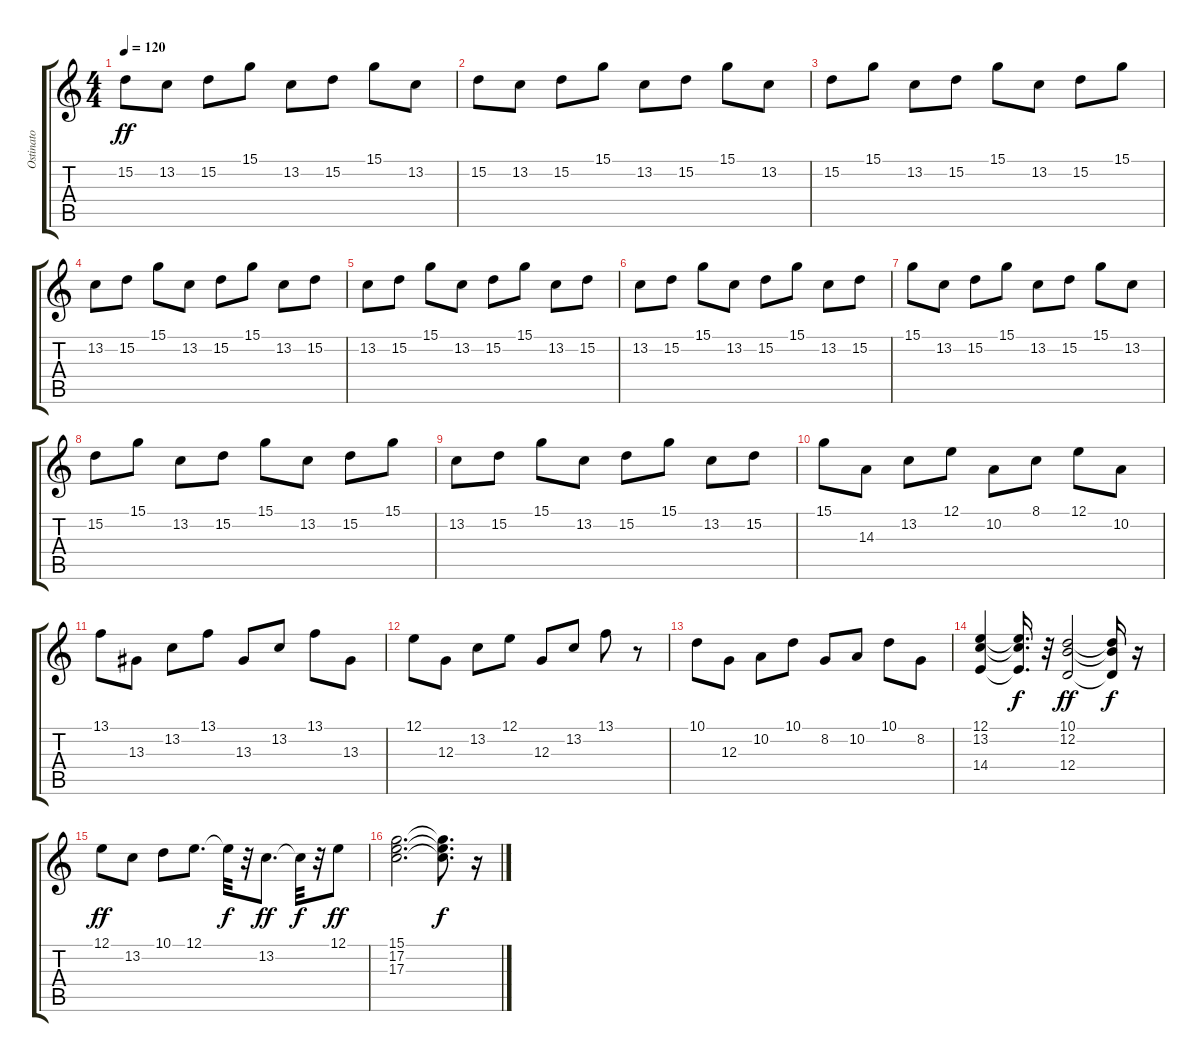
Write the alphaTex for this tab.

\track ("Ostinato" "Ostinato") {instrument acousticgrandpiano}
\staff {score tabs}
\tuning (E4 B3 G3 D3 A2 E2) {hide}
\ts (4 4)
\tempo 120
\clef g2
\ks c
15.2.8{dy ff} 13.2.8 15.2.8 15.1.8 13.2.8 15.2.8 15.1.8 13.2.8 |
15.2.8 13.2.8 15.2.8 15.1.8 13.2.8 15.2.8 15.1.8 13.2.8 |
15.2.8 15.1.8 13.2.8 15.2.8 15.1.8 13.2.8 15.2.8 15.1.8 |
13.2.8 15.2.8 15.1.8 13.2.8 15.2.8 15.1.8 13.2.8 15.2.8 |
13.2.8 15.2.8 15.1.8 13.2.8 15.2.8 15.1.8 13.2.8 15.2.8 |
13.2.8 15.2.8 15.1.8 13.2.8 15.2.8 15.1.8 13.2.8 15.2.8 |
15.1.8 13.2.8 15.2.8 15.1.8 13.2.8 15.2.8 15.1.8 13.2.8 |
15.2.8 15.1.8 13.2.8 15.2.8 15.1.8 13.2.8 15.2.8 15.1.8 |
13.2.8 15.2.8 15.1.8 13.2.8 15.2.8 15.1.8 13.2.8 15.2.8 |
15.1.8 14.3.8 13.2.8 12.1.8 10.2.8 8.1.8 12.1.8 10.2.8 |
13.1.8 13.3.8 13.2.8 13.1.8 13.3.8 13.2.8 13.1.8 13.3.8 |
12.1.8 12.3.8 13.2.8 12.1.8 12.3.8 13.2.8 13.1.8 r.8 |
10.1.8 12.3.8 10.2.8 10.1.8 8.2.8 10.2.8 10.1.8 8.2.8 |
(12.1 13.2 14.4).4 (12.1{t} 13.2{t} 14.4{t}).16{d dy f} r.32 (10.1 12.2 12.4).2{dy ff} (10.1{t} 12.2{t} 12.4{t}).16{dy f} r.16 |
12.1.8{dy ff} 13.2.8 10.1.8 12.1.8{d} 12.1{t}.32{dy f} r.32 13.2.8{d dy ff} 13.2{t}.32{dy f} r.32 12.1.8{dy ff} |
(15.1 17.2 17.3).2{d} (15.1{t} 17.2{t} 17.3{t}).8{d dy f} r.16
